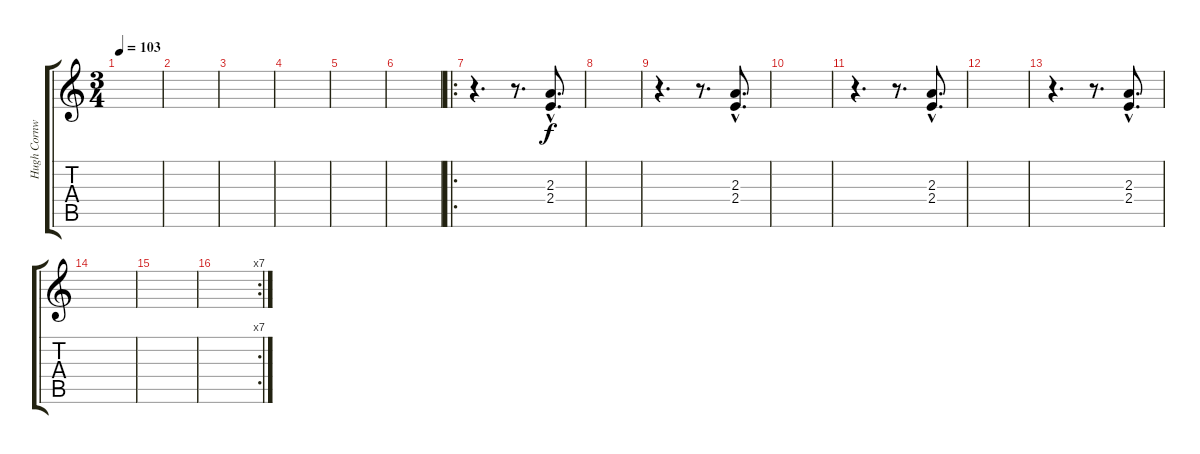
\track ("Hugh Cornwell - Guitar" "Hugh Cornw") {instrument distortionguitar}
\staff {score tabs}
\tuning (E4 B3 G3 D3 A2 E2) {hide}
\ts (3 4)
\tempo 103
\clef g2
\ks c
|
|
|
|
|
|
\ro
r.4{d} r.8{d} (2.3{hac} 2.4{hac}).8{d} |
|
r.4{d} r.8{d} (2.3{hac} 2.4{hac}).8{d} |
|
r.4{d} r.8{d} (2.3{hac} 2.4{hac}).8{d} |
|
r.4{d} r.8{d} (2.3{hac} 2.4{hac}).8{d} |
|
|
\rc 7
